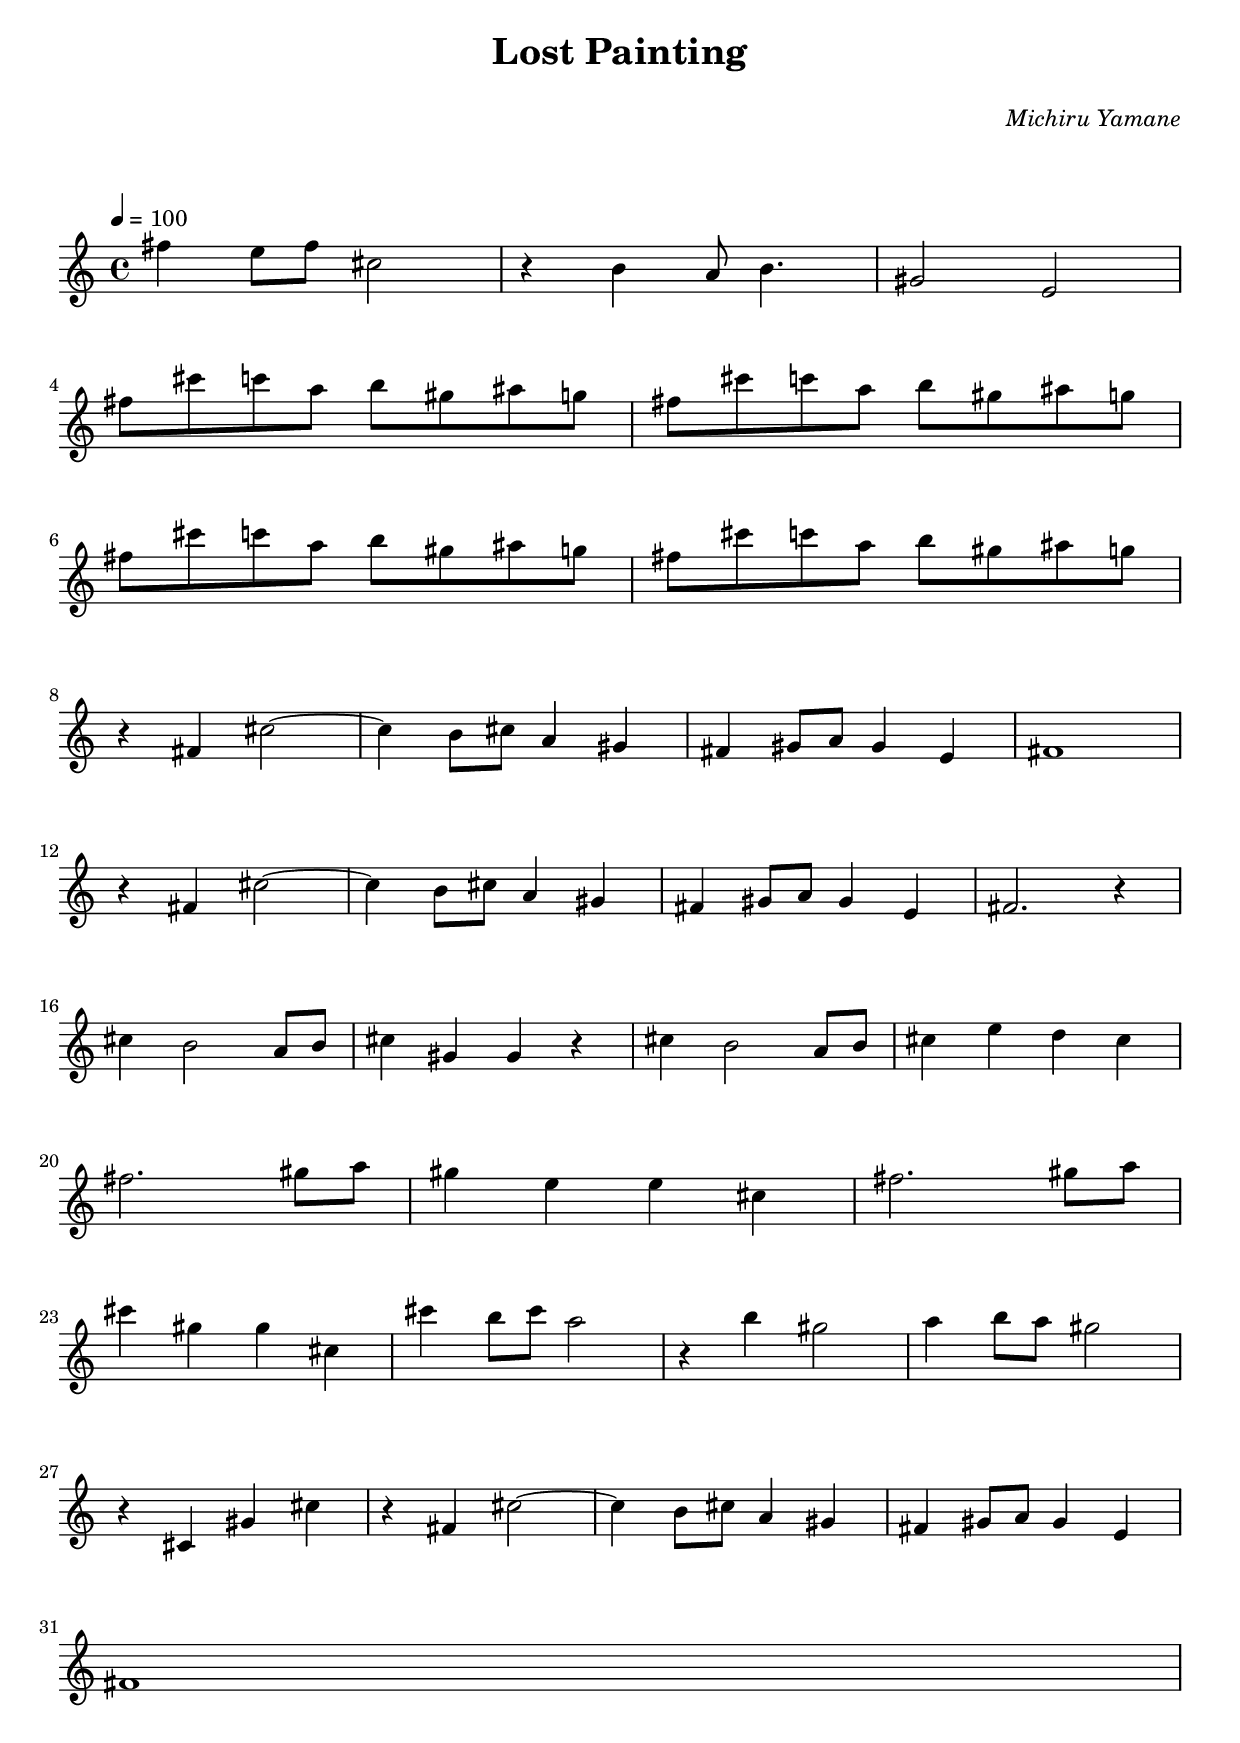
\version "2.16.0"

\language "english"
\include "../resources/page-settings.ly"

instrument = "clarinet"
title = "Lost Painting"
composer = "Michiru Yamane"

melody = \relative c'' {
  \clef treble
  \time 4/4
  \tempo 4 = 100

  fs4 e8 fs cs2 |
  r4 b a8 b4.   |
  gs2 e         | \break

  fs'8 cs' c a b gs as g |
  fs   cs'  c a b gs as g | \break
  
  fs   cs' c a b gs as g |
  fs   cs' c a b gs as g | \break

  r4 fs,4 cs'2 ~  |
  cs4 b8 cs a4 gs |
  fs  gs8 a gs4 e | 
  fs1             |\break

  r4 fs4 cs'2 ~   | 
  cs4 b8 cs a4 gs |
  fs  gs8 a gs4 e | 
  fs2. r4         |\break

  cs'4 b2 a8 b |
  cs4 gs gs r  |
  cs   b2 a8 b |
  cs4 e d cs   | \break

  fs2. gs8 a   |
  gs4 e e cs   |
  fs2. gs8 a   | \break

  cs4 gs gs cs, |
  cs' b8 cs a2  |
  r4  b gs2     |
  a4 b8 a gs2   | \break

  r4 cs,,4 gs' cs |
  r fs, cs'2 ~    |
  cs4 b8 cs a4 gs |
  fs gs8 a gs4 e  | \break
  fs1
} 


\score {
  \new Staff \with {
    \override StaffSymbol #'staff-space = #1.1
  } 
  \melody
  
  \header{
    title = \title
    composer = \composer
    subtitle = \subtitle
  }
  \layout { 
    indent = 0
  }
  
}
\score {
  \new Staff \with {
    midiInstrument = \instrument
  }
  \unfoldRepeats \melody
  \midi { }
}


